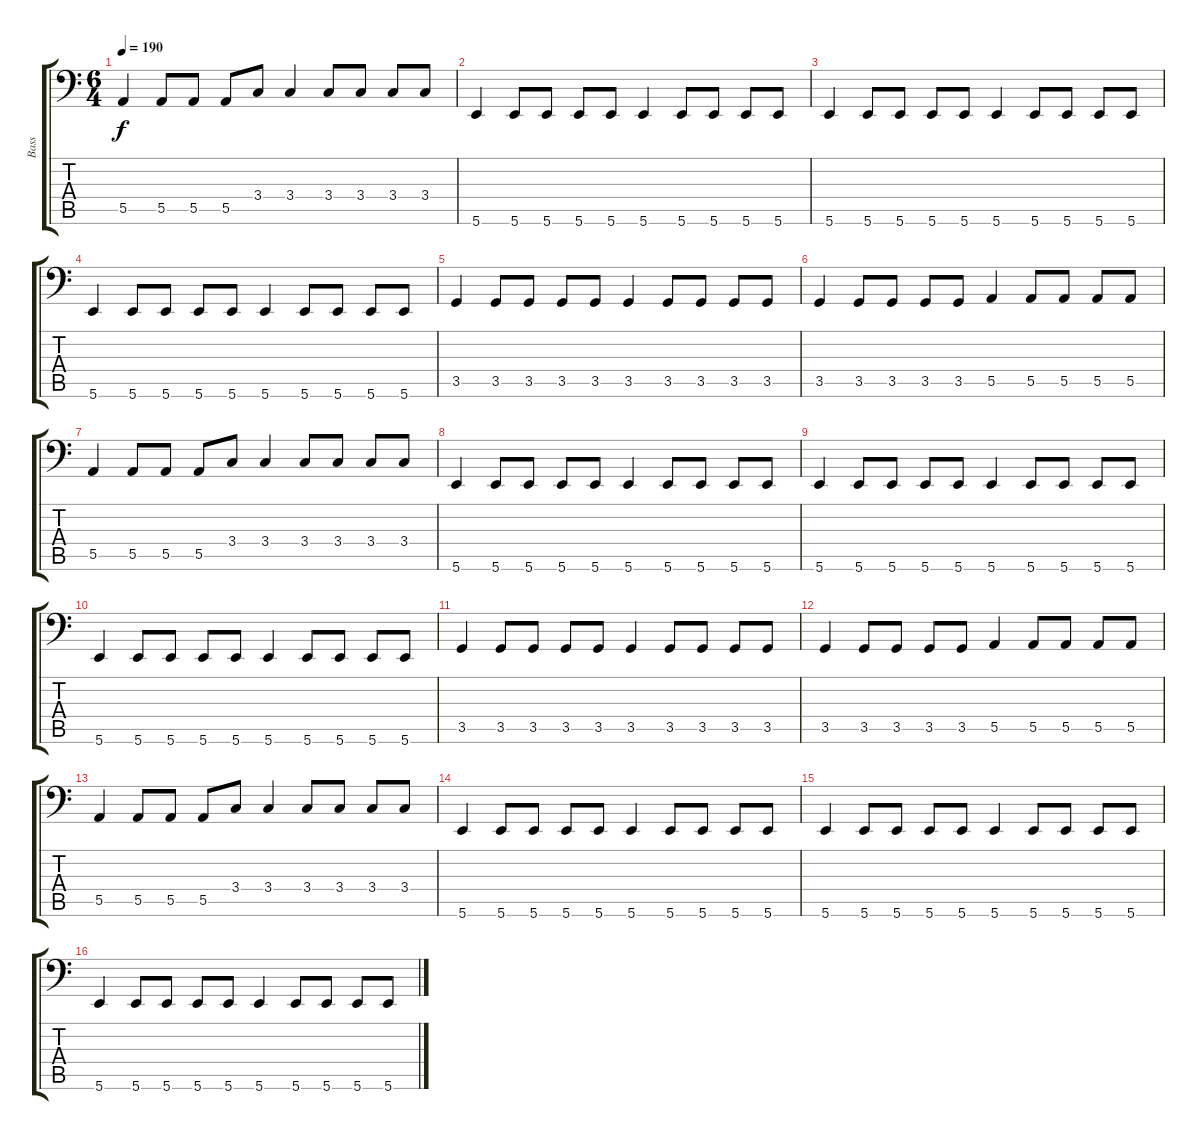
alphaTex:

\track ("Bass" "Bass") {instrument electricbasspick}
\staff {score tabs}
\tuning (B2 G2 D2 A1 E1 B0) {hide}
\ts (6 4)
\tempo 190
\clef f4
\ks c
5.5.4{dy f} 5.5.8 5.5.8 5.5.8 3.4.8 3.4.4 3.4.8 3.4.8 3.4.8 3.4.8 |
5.6.4 5.6.8 5.6.8 5.6.8 5.6.8 5.6.4 5.6.8 5.6.8 5.6.8 5.6.8 |
5.6.4 5.6.8 5.6.8 5.6.8 5.6.8 5.6.4 5.6.8 5.6.8 5.6.8 5.6.8 |
5.6.4 5.6.8 5.6.8 5.6.8 5.6.8 5.6.4 5.6.8 5.6.8 5.6.8 5.6.8 |
3.5.4 3.5.8 3.5.8 3.5.8 3.5.8 3.5.4 3.5.8 3.5.8 3.5.8 3.5.8 |
3.5.4 3.5.8 3.5.8 3.5.8 3.5.8 5.5.4 5.5.8 5.5.8 5.5.8 5.5.8 |
5.5.4 5.5.8 5.5.8 5.5.8 3.4.8 3.4.4 3.4.8 3.4.8 3.4.8 3.4.8 |
5.6.4 5.6.8 5.6.8 5.6.8 5.6.8 5.6.4 5.6.8 5.6.8 5.6.8 5.6.8 |
5.6.4 5.6.8 5.6.8 5.6.8 5.6.8 5.6.4 5.6.8 5.6.8 5.6.8 5.6.8 |
5.6.4 5.6.8 5.6.8 5.6.8 5.6.8 5.6.4 5.6.8 5.6.8 5.6.8 5.6.8 |
3.5.4 3.5.8 3.5.8 3.5.8 3.5.8 3.5.4 3.5.8 3.5.8 3.5.8 3.5.8 |
3.5.4 3.5.8 3.5.8 3.5.8 3.5.8 5.5.4 5.5.8 5.5.8 5.5.8 5.5.8 |
5.5.4 5.5.8 5.5.8 5.5.8 3.4.8 3.4.4 3.4.8 3.4.8 3.4.8 3.4.8 |
5.6.4 5.6.8 5.6.8 5.6.8 5.6.8 5.6.4 5.6.8 5.6.8 5.6.8 5.6.8 |
5.6.4 5.6.8 5.6.8 5.6.8 5.6.8 5.6.4 5.6.8 5.6.8 5.6.8 5.6.8 |
5.6.4 5.6.8 5.6.8 5.6.8 5.6.8 5.6.4 5.6.8 5.6.8 5.6.8 5.6.8
